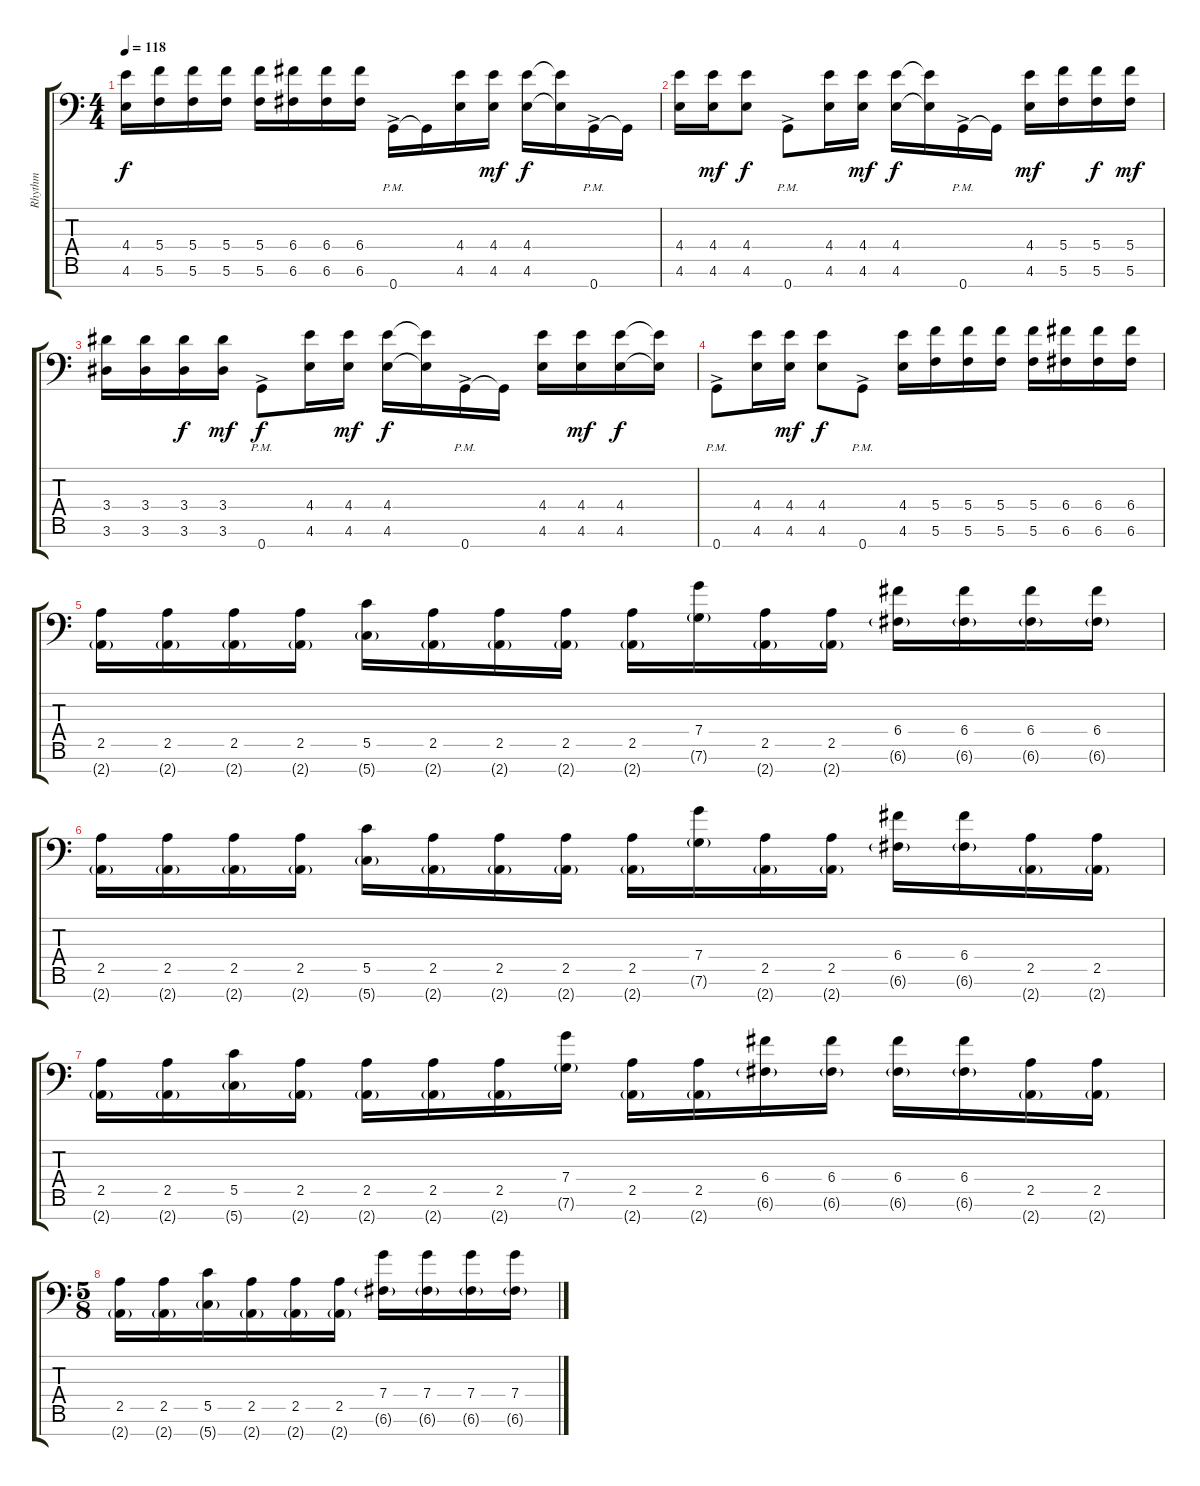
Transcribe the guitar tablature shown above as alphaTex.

\track ("Rhythm" "Rhythm") {instrument distortionguitar}
\staff {score tabs}
\tuning (E4 C4 G3 C3 G2 C2 G1) {hide}
\ts (4 4)
\tempo 118
\clef f4
\ks c
(4.4 4.6).16{dy f} (5.4 5.6).16 (5.4 5.6).16 (5.4 5.6).16 (5.4 5.6).16 (6.4 6.6).16 (6.4 6.6).16 (6.4 6.6).16 0.7{ac pm}.16 0.7{t}.16 (4.4 4.6).16 (4.4 4.6).16{dy mf} (4.4 4.6).16{dy f} (4.4{t} 4.6{t}).16 0.7{ac pm}.16 0.7{t}.16 |
(4.4 4.6).16 (4.4 4.6).16{dy mf} (4.4 4.6).8{dy f} 0.7{ac pm}.8 (4.4 4.6).16 (4.4 4.6).16{dy mf} (4.4 4.6).16{dy f} (4.4{t} 4.6{t}).16 0.7{ac pm}.16 0.7{t}.16 (4.4 4.6).16{dy mf} (5.4 5.6).16 (5.4 5.6).16{dy f} (5.4 5.6).16{dy mf} |
(3.4 3.6).16 (3.4 3.6).16 (3.4 3.6).16{dy f} (3.4 3.6).16{dy mf} 0.7{ac pm}.8{dy f} (4.4 4.6).16 (4.4 4.6).16{dy mf} (4.4 4.6).16{dy f} (4.4{t} 4.6{t}).16 0.7{ac pm}.16 0.7{t}.16 (4.4 4.6).16 (4.4 4.6).16{dy mf} (4.4 4.6).16{dy f} (4.4{t} 4.6{t}).16 |
0.7{ac pm}.8 (4.4 4.6).16 (4.4 4.6).16{dy mf} (4.4 4.6).8{dy f} 0.7{ac pm}.8 (4.4 4.6).16 (5.4 5.6).16 (5.4 5.6).16 (5.4 5.6).16 (5.4 5.6).16 (6.4 6.6).16 (6.4 6.6).16 (6.4 6.6).16 |
(2.5 2.7{g}).16 (2.5 2.7{g}).16 (2.5 2.7{g}).16 (2.5 2.7{g}).16 (5.5 5.7{g}).16 (2.5 2.7{g}).16 (2.5 2.7{g}).16 (2.5 2.7{g}).16 (2.5 2.7{g}).16 (7.4 7.6{g}).16 (2.5 2.7{g}).16 (2.5 2.7{g}).16 (6.4 6.6{g}).16 (6.4 6.6{g}).16 (6.4 6.6{g}).16 (6.4 6.6{g}).16 |
(2.5 2.7{g}).16 (2.5 2.7{g}).16 (2.5 2.7{g}).16 (2.5 2.7{g}).16 (5.5 5.7{g}).16 (2.5 2.7{g}).16 (2.5 2.7{g}).16 (2.5 2.7{g}).16 (2.5 2.7{g}).16 (7.4 7.6{g}).16 (2.5 2.7{g}).16 (2.5 2.7{g}).16 (6.4 6.6{g}).16 (6.4 6.6{g}).16 (2.5 2.7{g}).16 (2.5 2.7{g}).16 |
(2.5 2.7{g}).16 (2.5 2.7{g}).16 (5.5 5.7{g}).16 (2.5 2.7{g}).16 (2.5 2.7{g}).16 (2.5 2.7{g}).16 (2.5 2.7{g}).16 (7.4 7.6{g}).16 (2.5 2.7{g}).16 (2.5 2.7{g}).16 (6.4 6.6{g}).16 (6.4 6.6{g}).16 (6.4 6.6{g}).16 (6.4 6.6{g}).16 (2.5 2.7{g}).16 (2.5 2.7{g}).16 |
\ts (5 8)
(2.5 2.7{g}).16 (2.5 2.7{g}).16 (5.5 5.7{g}).16 (2.5 2.7{g}).16 (2.5 2.7{g}).16 (2.5 2.7{g}).16 (7.4 6.6{g}).16 (7.4 6.6{g}).16 (7.4 6.6{g}).16 (7.4 6.6{g}).16
